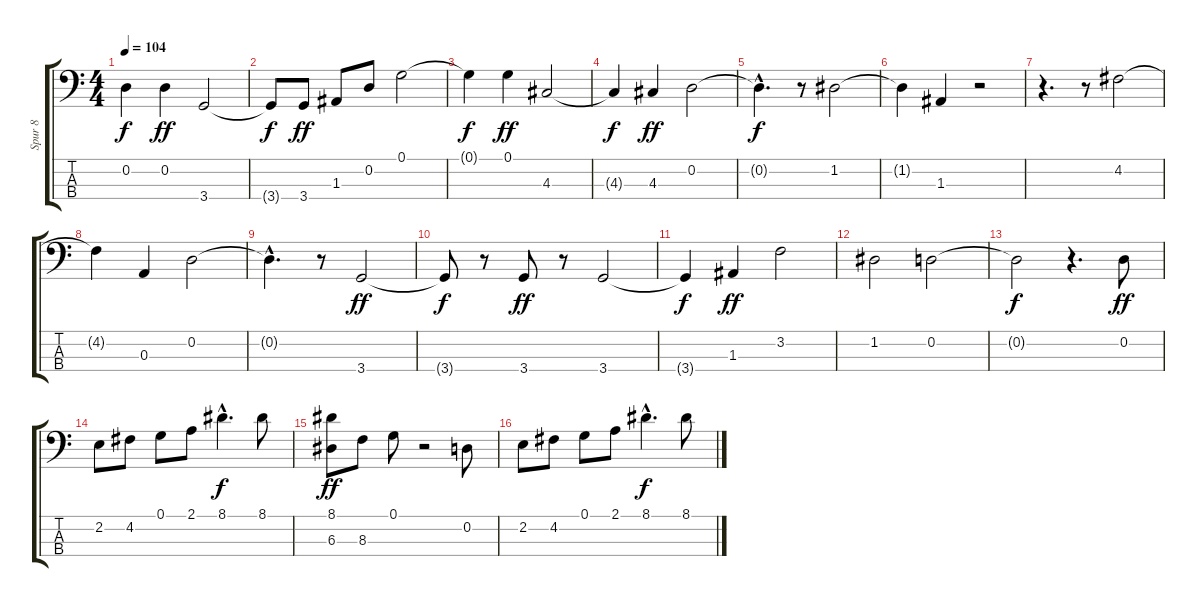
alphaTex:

\track ("Spur 8" "Spur 8") {instrument electricbassfinger}
\staff {score tabs}
\tuning (G2 D2 A1 E1) {hide}
\ts (4 4)
\tempo 104
\clef f4
\ks c
0.2{t}.4{dy f} 0.2.4{dy ff} 3.4.2 |
3.4{t}.8{dy f} 3.4.8{dy ff} 1.3.8 0.2.8 0.1.2 |
0.1{t}.4{dy f} 0.1.4{dy ff} 4.3.2 |
4.3{t}.4{dy f} 4.3.4{dy ff} 0.2.2 |
0.2{hac t}.4{d dy f} r.8 1.2.2 |
1.2{t}.4 1.3.4 r.2 |
r.4{d} r.8 4.2.2 |
4.2{t}.4 0.3.4 0.2.2 |
0.2{hac t}.4{d} r.8 3.4.2{dy ff} |
3.4{t}.8{dy f} r.8 3.4.8{dy ff} r.8 3.4.2 |
3.4{t}.4{dy f} 1.3.4{dy ff} 3.2.2 |
1.2.2 0.2.2 |
0.2{t}.2{dy f} r.4{d} 0.2.8{dy ff} |
2.2.8 4.2.8 0.1.8 2.1.8 8.1{hac}.4{d dy f} 8.1.8 |
(8.1 6.3).8{dy ff} 8.3.8 0.1.8 r.2 0.2.8 |
2.2.8 4.2.8 0.1.8 2.1.8 8.1{hac}.4{d dy f} 8.1.8
